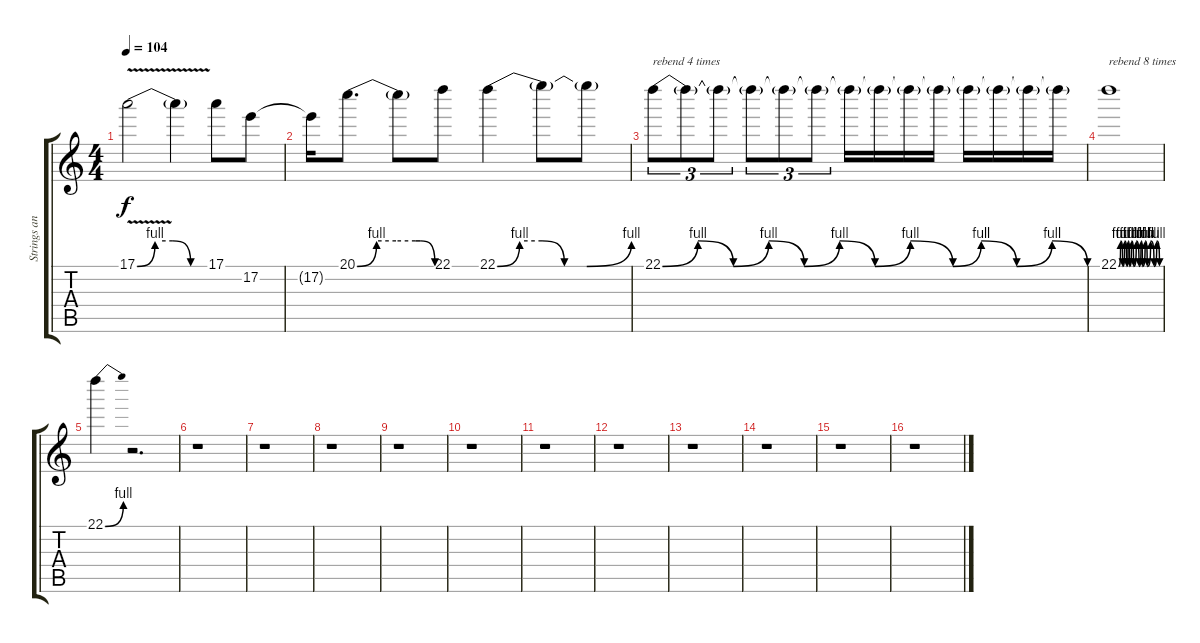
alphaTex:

\track ("Strings and solo" "Strings an") {instrument overdrivenguitar}
\staff {score tabs}
\tuning (E4 B3 G3 D3 A2 E2) {hide}
\ts (4 4)
\tempo 104
\clef g2
\ks c
17.1{be (custom 0 0 15 4 30 4 45 0 60 0) v}.2{dy f} 17.1{t}.4 17.1.8 17.2.8 |
17.2{t}.16 20.1{be (custom 0 0 15 4 30 4 45 4 49 4 60 0)}.8{d} 20.1{t}.8 22.1.8 22.1{be (custom 0 0 10 4 20 4 30 0 40 0 60 4)}.4 22.1{t}.8 22.1{t}.8 |
22.1{be (custom 0 0 5 4 10 0 15 4 20 0 25 4 30 0 35 4 41 0 45 4 50 0 55 4 60 0)}.8{tu (3 2) txt "rebend 4 times" volume 7} 22.1{t}.8{tu (3 2)} 22.1{t}.8{tu (3 2)} 22.1{t}.8{tu (3 2)} 22.1{t}.8{tu (3 2)} 22.1{t}.8{tu (3 2)} 22.1{t}.16 22.1{t}.16 22.1{t}.16 22.1{t}.16 22.1{t}.16 22.1{t}.16 22.1{t}.16 22.1{t}.16 |
22.1{be (custom 0 0 3 4 6 0 9 4 12 0 14 4 16 0 19 4 22 0 26 4 30 0 33 4 35 0 39 4 42 0 47 4 52 0 56 4 60 0)}.1{txt "rebend 8 times"} |
22.1{be (bend 0 0 60 4)}.4 r.2{d} |
r.1 |
r.1 |
r.1 |
r.1 |
r.1 |
r.1 |
r.1 |
r.1 |
r.1 |
r.1 |
r.1
